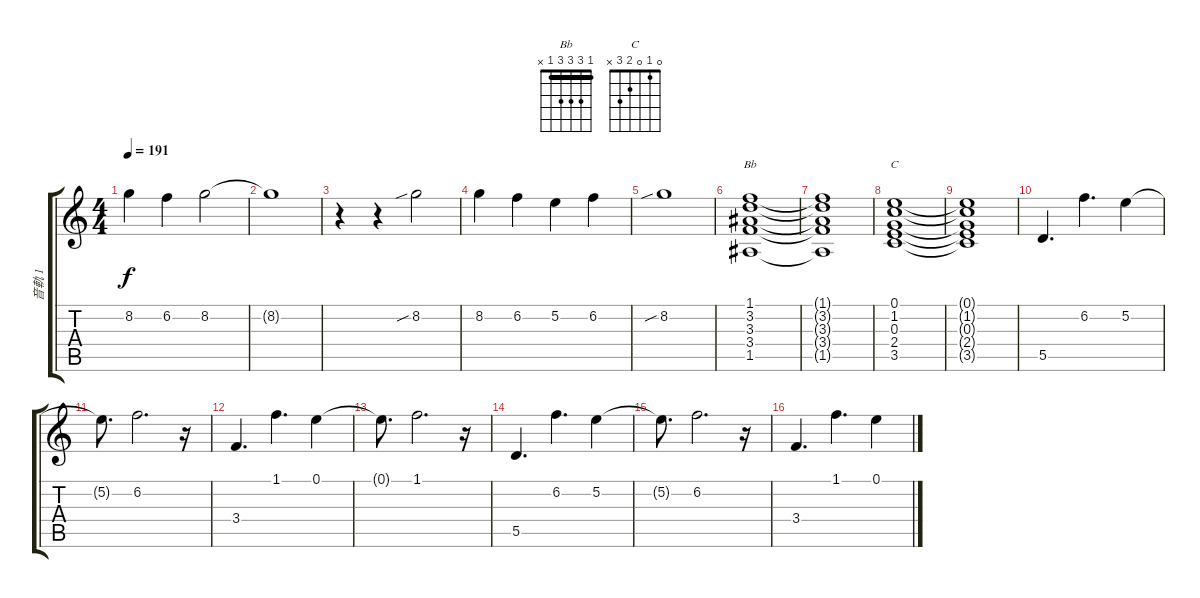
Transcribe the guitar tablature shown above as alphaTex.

\track ("音軌 1" "音軌 1") {instrument electricguitarjazz}
\staff {score tabs}
\tuning (E4 B3 G3 D3 A2 E2) {hide}
\chord ("Bb" 1 3 3 3 1 x) {barre 1}
\chord ("C" 0 1 0 2 3 x)
\ts (4 4)
\tempo 191
\clef g2
\ks c
8.2{t}.4{dy f} 6.2.4 8.2.2 |
8.2{t}.1 |
r.4 r.4 8.2{sib}.2 |
8.2.4 6.2.4 5.2.4 6.2.4 |
8.2{sib}.1 |
(1.1 3.2 3.3 3.4 1.5).1{ch "Bb"} |
(1.1{t} 3.2{t} 3.3{t} 3.4{t} 1.5{t}).1 |
(0.1 1.2 0.3 2.4 3.5).1{ch "C"} |
(0.1{t} 1.2{t} 0.3{t} 2.4{t} 3.5{t}).1 |
5.5.4{d} 6.2.4{d} 5.2.4 |
5.2{t}.8{d} 6.2.2{d} r.16 |
3.4.4{d} 1.1.4{d} 0.1.4 |
0.1{t}.8{d} 1.1.2{d} r.16 |
5.5.4{d} 6.2.4{d} 5.2.4 |
5.2{t}.8{d} 6.2.2{d} r.16 |
3.4.4{d} 1.1.4{d} 0.1.4
